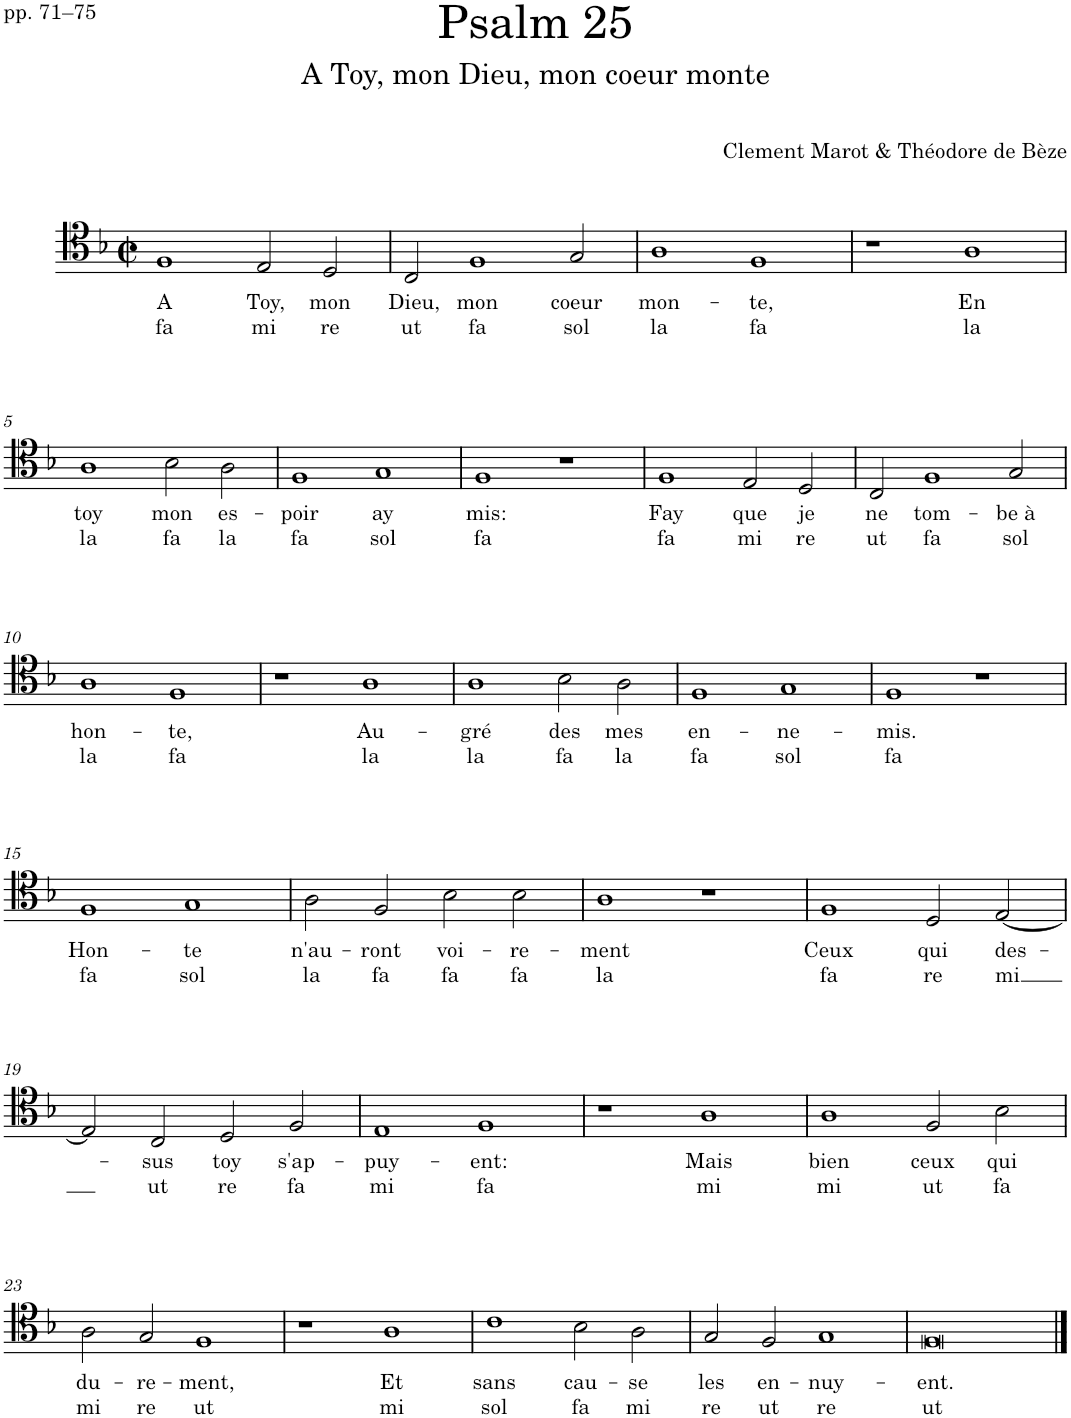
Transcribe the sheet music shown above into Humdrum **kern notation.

**kern	**text	**text
*part1	*part1	*part1
*staff1	*staff1	*staff1
*I"Voice	*	*
*I'Vo.	*	*
*clefC4	*	*
*k[b-]	*	*
*M4/2	*	*
*met(c|)	*	*
=1	=1	=1
!	!LO:LY:b	!LO:LY:b
1F	A	fa
!	!LO:LY:b	!LO:LY:b
2E/	Toy,	mi
!	!LO:LY:b	!LO:LY:b
2D/	mon	re
=2	=2	=2
!	!LO:LY:b	!LO:LY:b
2C/	Dieu,	ut
!	!LO:LY:b	!LO:LY:b
1F	mon	fa
!	!LO:LY:b	!LO:LY:b
2G/	coeur	sol
=3	=3	=3
!	!LO:LY:b	!LO:LY:b
1A	mon-	la
!	!LO:LY:b	!LO:LY:b
1F	-te,	fa
=4	=4	=4
1r	.	.
!	!LO:LY:b	!LO:LY:b
1A	En	la
!!LO:LB:g=z
=5	=5	=5
!	!LO:LY:b	!LO:LY:b
1A	toy	la
!	!LO:LY:b	!LO:LY:b
2B-\	mon	fa
!	!LO:LY:b	!LO:LY:b
2A\	es-	la
=6	=6	=6
!	!LO:LY:b	!LO:LY:b
1F	-poir	fa
!	!LO:LY:b	!LO:LY:b
1G	ay	sol
=7	=7	=7
!	!LO:LY:b	!LO:LY:b
1F	mis:	fa
1r	.	.
=8	=8	=8
!	!LO:LY:b	!LO:LY:b
1F	Fay	fa
!	!LO:LY:b	!LO:LY:b
2E/	que	mi
!	!LO:LY:b	!LO:LY:b
2D/	je	re
=9	=9	=9
!	!LO:LY:b	!LO:LY:b
2C/	ne	ut
!	!LO:LY:b	!LO:LY:b
1F	tom-	fa
!	!LO:LY:b	!LO:LY:b
2G/	-be à	sol
!!LO:LB:g=z
=10	=10	=10
!	!LO:LY:b	!LO:LY:b
1A	hon-	la
!	!LO:LY:b	!LO:LY:b
1F	-te,	fa
=11	=11	=11
1r	.	.
!	!LO:LY:b	!LO:LY:b
1A	Au-	la
=12	=12	=12
!	!LO:LY:b	!LO:LY:b
1A	-gré	la
!	!LO:LY:b	!LO:LY:b
2B-\	des	fa
!	!LO:LY:b	!LO:LY:b
2A\	mes	la
=13	=13	=13
!	!LO:LY:b	!LO:LY:b
1F	en-	fa
!	!LO:LY:b	!LO:LY:b
1G	-ne-	sol
=14	=14	=14
!	!LO:LY:b	!LO:LY:b
1F	-mis.	fa
1r	.	.
!!LO:LB:g=z
=15	=15	=15
!	!LO:LY:b	!LO:LY:b
1F	Hon-	fa
!	!LO:LY:b	!LO:LY:b
1G	-te	sol
=16	=16	=16
!	!LO:LY:b	!LO:LY:b
2A\	n'au-	la
!	!LO:LY:b	!LO:LY:b
2F/	-ront	fa
!	!LO:LY:b	!LO:LY:b
2B-\	voi-	fa
!	!LO:LY:b	!LO:LY:b
2B-\	-re-	fa
=17	=17	=17
!	!LO:LY:b	!LO:LY:b
1A	-ment	la
1r	.	.
=18	=18	=18
!	!LO:LY:b	!LO:LY:b
1F	Ceux	fa
!	!LO:LY:b	!LO:LY:b
2D/	qui	re
!	!LO:LY:b	!LO:LY:b
[2E/	des-	mi
!!LO:LB:g=z
=19	=19	=19
2E/]	.	.
!	!LO:LY:b	!LO:LY:b
2C/	-sus	ut
!	!LO:LY:b	!LO:LY:b
2D/	toy	re
!	!LO:LY:b	!LO:LY:b
2F/	s'ap-	fa
=20	=20	=20
!	!LO:LY:b	!LO:LY:b
1E	-puy-	mi
!	!LO:LY:b	!LO:LY:b
1F	-ent:	fa
=21	=21	=21
1r	.	.
!	!LO:LY:b	!LO:LY:b
1A	Mais	mi
=22	=22	=22
!	!LO:LY:b	!LO:LY:b
1A	bien	mi
!	!LO:LY:b	!LO:LY:b
2F/	ceux	ut
!	!LO:LY:b	!LO:LY:b
2B-\	qui	fa
!!LO:LB:g=z
=23	=23	=23
!	!LO:LY:b	!LO:LY:b
2A\	du-	mi
!	!LO:LY:b	!LO:LY:b
2G/	-re-	re
!	!LO:LY:b	!LO:LY:b
1F	-ment,	ut
=24	=24	=24
1r	.	.
!	!LO:LY:b	!LO:LY:b
1A	Et	mi
=25	=25	=25
!	!LO:LY:b	!LO:LY:b
1c	sans	sol
!	!LO:LY:b	!LO:LY:b
2B-\	cau-	fa
!	!LO:LY:b	!LO:LY:b
2A\	-se	mi
=26	=26	=26
!	!LO:LY:b	!LO:LY:b
2G/	les	re
!	!LO:LY:b	!LO:LY:b
2F/	en-	ut
!	!LO:LY:b	!LO:LY:b
1G	-nuy-	re
=27	=27	=27
!	!LO:LY:b	!LO:LY:b
0F	-ent.	ut
==	==	==
*-	*-	*-
